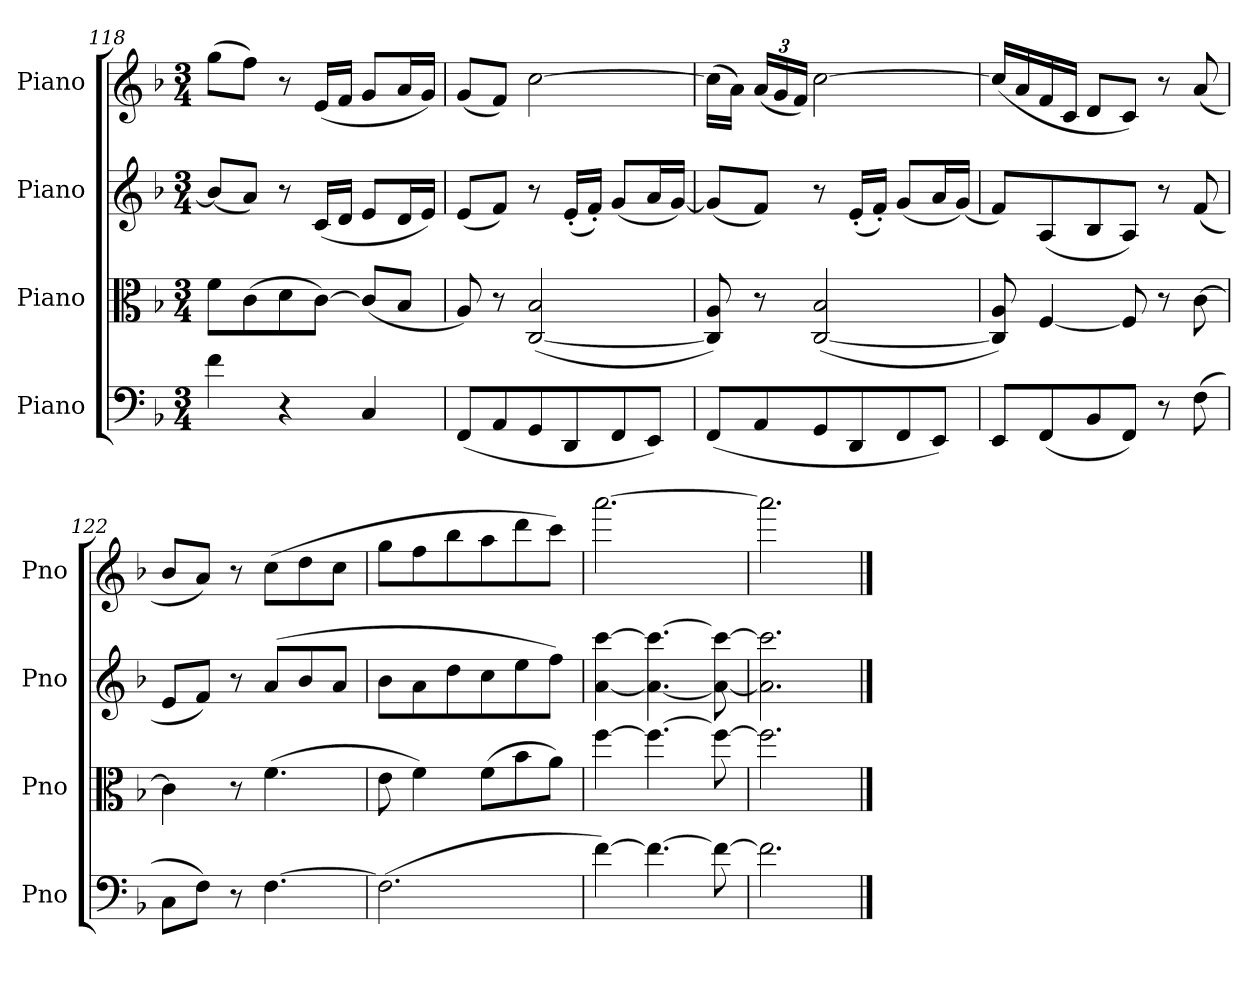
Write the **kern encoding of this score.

**kern	**kern	**kern	**kern
*part4	*part3	*part2	*part1
*staff4	*staff3	*staff2	*staff1
*I"Piano	*I"Piano	*I"Piano	*I"Piano
*I'Pno	*I'Pno	*I'Pno	*I'Pno
!!LO:LB:g=z
*clefF4	*clefC3	*clefG2	*clefG2
*k[b-]	*k[b-]	*k[b-]	*k[b-]
*M3/4	*M3/4	*M3/4	*M3/4
=118	=118	=118	=118
4f\	8f\L	(8b-/L]	(8gg\L
.	(8c\	8a/J)	8ff\J)
4r	8d\	8r	8r
.	[8c\J)	(16c/LL	(16e/LL
.	.	16d/JJ	16f/JJ
4C/	(8c/L]	8e/L	8g/L
.	8B-/J	16d/L	16a/L
.	.	16e/JJ)	16g/JJ)
=119	=119	=119	=119
(8FF/L	8A/)	(8e/L	(8g/L
8AA/	8r	8f/J)	8f/J)
8GG/	([2C/ 2B-/	8r	[2cc\
8DD/	.	(16e'/LL	.
.	.	16f'/JJ)	.
8FF/	.	(8g/L	.
8EE/J)	.	16a/L	.
.	.	[16g/JJ)	.
=120	=120	=120	=120
(8FF/L	8C/] 8A/)	(8g/L]	(16cc\LL]
.	.	.	16a\JJ)
*	*	*	*Xbrackettup
8AA/	8r	8f/J)	(24a/LL
.	.	.	24g/
.	.	.	24f/JJ)
8GG/	([2C/ 2B-/	8r	[2cc\
8DD/	.	(16e'/LL	.
.	.	16f'/JJ)	.
8FF/	.	(8g/L	.
8EE/J)	.	16a/L	.
.	.	(16g/JJ)	.
=121	=121	=121	=121
8EE/L	8C/] 8A/)	8f/L)	(16cc/LL]
.	.	.	16a/
(8FF/	[4F/	(8A/	16f/
.	.	.	16c/JJ
8BB-/	.	8B-/	8d/L
8FF/J)	8F/]	8A/J)	8c/J)
8r	8r	8r	8r
(8F\	[8c\	(8f/	(8a/
=122	=122	=122	=122
8C\L	4c\]	8e/L	8b-/L
8F\J)	.	8f/J)	8a/J)
8r	8r	8r	8r
[4.F\	(4.f\	(8a/L	(8cc\L
.	.	8b-/	8dd\
.	.	8a/J	8cc\J
=123	=123	=123	=123
(2.F\]	8e\	8b-\L	8gg\L
.	4f\)	8a\	8ff\
.	.	8dd\	8bb-\
.	(8f\L	8cc\	8aa\
.	8b-\	8ee\	8ddd\
.	8a\J)	8ff\J)	8ccc\J)
=124	=124	=124	=124
[4f\)	[4ff\	[4a\ [4ccc\	[2.aaa\
4.f\_	4.ff\_	4.a\_ 4.ccc\_	.
8f\_	8ff\_	8a\_ 8ccc\_	.
=125	=125	=125	=125
2.f\]	2.ff\]	2.a\] 2.ccc\]	2.aaa\]
==	==	==	==
*-	*-	*-	*-
